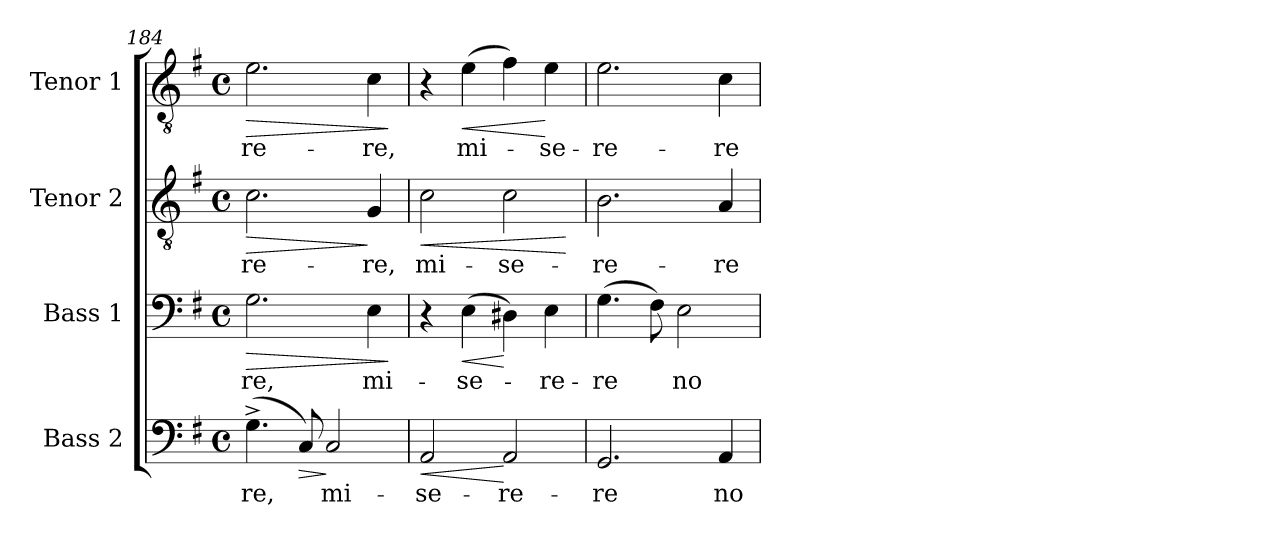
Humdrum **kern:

**kern	**text	**dynam	**kern	**text	**dynam	**kern	**text	**dynam	**kern	**text	**dynam
*part4	*part4	*part4	*part3	*part3	*part3	*part2	*part2	*part2	*part1	*part1	*part1
*staff4	*staff4	*staff4	*staff3	*staff3	*staff3	*staff2	*staff2	*staff2	*staff1	*staff1	*staff1
*I"Bass 2	*	*	*I"Bass 1	*	*	*I"Tenor 2	*	*	*I"Tenor 1	*	*
*I'B. 2	*	*	*I'B. 1	*	*	*I'T. 2	*	*	*I'T. 1	*	*
*clefF4	*	*	*clefF4	*	*	*clefGv2	*	*	*clefGv2	*	*
*k[f#]	*	*	*k[f#]	*	*	*k[f#]	*	*	*k[f#]	*	*
*G:	*	*	*G:	*	*	*G:	*	*	*G:	*	*
*M4/4	*	*	*M4/4	*	*	*M4/4	*	*	*M4/4	*	*
*met(c)	*	*	*met(c)	*	*	*met(c)	*	*	*met(c)	*	*
=184	=184	=184	=184	=184	=184	=184	=184	=184	=184	=184	=184
!	!LO:LY:b	!	!	!LO:LY:b	!LO:HP:b	!	!LO:LY:b	!LO:HP:b	!	!LO:LY:b	!LO:HP:b
(>4.G^>\	-re,	.	2.G\	-re,	>	2.c\	-re-	>	2.e\	-re-	>
!	!	!LO:HP:b	!	!	!	!	!	!	!	!	!
8C/)	.	>	.	.	.	.	.	.	.	.	.
!	!LO:LY:b	!	!	!	!	!	!	!	!	!	!
2C/	mi-	]	.	.	.	.	.	.	.	.	.
!	!	!	!	!LO:LY:b	!	!	!LO:LY:b	!	!	!LO:LY:b	!
.	.	.	4E\	mi-	.	4G/	-re,	]	4c\	-re,	.
.	.	.	.	.	]	.	.	.	.	.	]
=185	=185	=185	=185	=185	=185	=185	=185	=185	=185	=185	=185
!	!LO:LY:b	!LO:HP:b	!	!	!	!	!LO:LY:b	!LO:HP:b	!	!	!
2AA/	-se-	<	4r	.	.	2c\	mi-	<	4r	.	.
!	!	!	!	!LO:LY:b	!LO:HP:b	!	!	!	!	!LO:LY:b	!LO:HP:b
.	.	.	(>4E\	-se-	<	.	.	.	(>4e\	mi-	<
!	!LO:LY:b	!	!	!	!	!	!LO:LY:b	!	!	!	!
2AA/	-re-	[	4D#X\)	.	[	2c\	-se-	.	4f#\)	.	.
!	!	!	!	!LO:LY:b	!	!	!	!	!	!LO:LY:b	!
.	.	.	4E\	-re-	.	.	.	.	4e\	-se-	[
.	.	.	.	.	.	.	.	[	.	.	.
!!LO:LB:g=z
=186	=186	=186	=186	=186	=186	=186	=186	=186	=186	=186	=186
!	!LO:LY:b	!	!	!LO:LY:b	!	!	!LO:LY:b	!	!	!LO:LY:b	!
2.GG/	-re	.	(>4.G\	-re	.	2.B\	-re-	.	2.e\	-re-	.
.	.	.	8F#\)	.	.	.	.	.	.	.	.
!	!	!	!	!LO:LY:b	!	!	!	!	!	!	!
.	.	.	2E\	no-	.	.	.	.	.	.	.
!	!LO:LY:b	!	!	!	!	!	!LO:LY:b	!	!	!LO:LY:b	!
4AA/	no-	.	.	.	.	4A/	-re	.	4c\	-re	.
=	=	=	=	=	=	=	=	=	=	=	=
*-	*-	*-	*-	*-	*-	*-	*-	*-	*-	*-	*-
